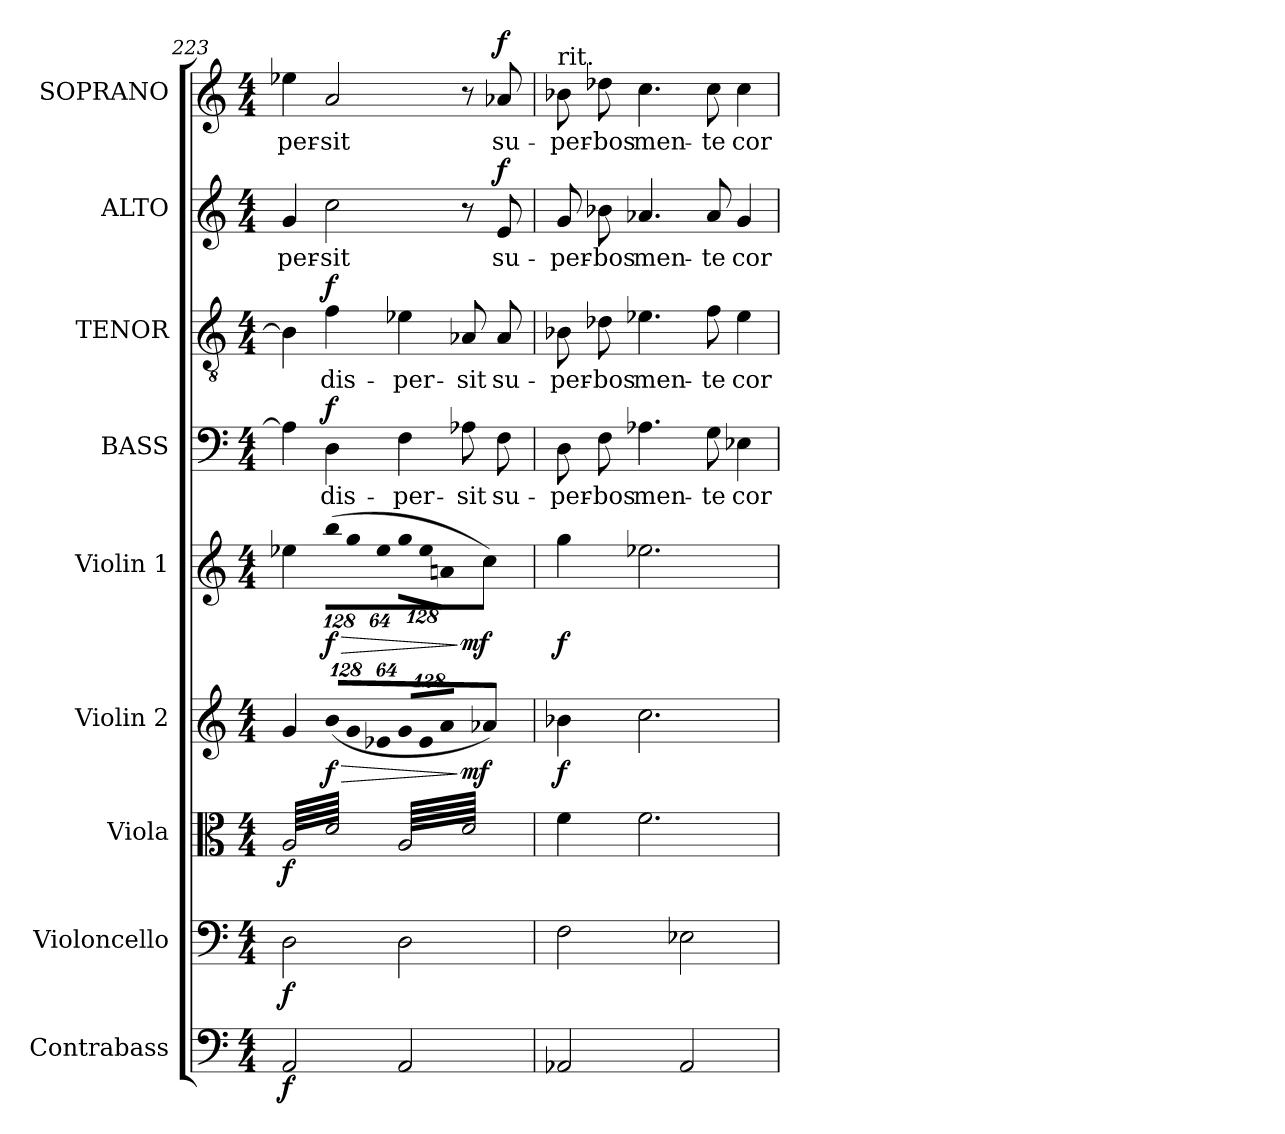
**kern	**dynam	**kern	**dynam	**kern	**dynam	**kern	**dynam	**kern	**dynam	**kern	**text	**dynam	**kern	**text	**dynam	**kern	**text	**dynam	**kern	**text	**dynam
*part9	*part9	*part8	*part8	*part7	*part7	*part6	*part6	*part5	*part5	*part4	*part4	*part4	*part3	*part3	*part3	*part2	*part2	*part2	*part1	*part1	*part1
*staff9	*staff9	*staff8	*staff8	*staff7	*staff7	*staff6	*staff6	*staff5	*staff5	*staff4	*staff4	*staff4	*staff3	*staff3	*staff3	*staff2	*staff2	*staff2	*staff1	*staff1	*staff1
*I"Contrabass	*	*I"Violoncello	*	*I"Viola	*	*I"Violin 2	*	*I"Violin 1	*	*I"BASS	*	*	*I"TENOR	*	*	*I"ALTO	*	*	*I"SOPRANO	*	*
*I'Cb.	*	*I'Vc.	*	*I'Vla.	*	*I'Vln. 2	*	*I'Vln. 1	*	*I'B.	*	*	*I'T.	*	*	*I'A.	*	*	*I'S.	*	*
!!LO:LB:g=z
*clefF4	*	*clefF4	*	*clefC3	*	*clefG2	*	*clefG2	*	*clefF4	*	*	*clefGv2	*	*	*clefG2	*	*	*clefG2	*	*
*ITrd7c12	*	*	*	*	*	*	*	*	*	*	*	*	*ITrd7c12	*	*	*	*	*	*	*	*
*k[]	*	*k[]	*	*k[]	*	*k[]	*	*k[]	*	*k[]	*	*	*k[]	*	*	*k[]	*	*	*k[]	*	*
*C:	*	*C:	*	*C:	*	*C:	*	*C:	*	*C:	*	*	*C:	*	*	*C:	*	*	*C:	*	*
*M4/4	*	*M4/4	*	*M4/4	*	*M4/4	*	*M4/4	*	*M4/4	*	*	*M4/4	*	*	*M4/4	*	*	*M4/4	*	*
=223	=223	=223	=223	=223	=223	=223	=223	=223	=223	=223	=223	=223	=223	=223	=223	=223	=223	=223	=223	=223	=223
!	!	!	!	!	!	!	!	!	!	!	!	!	!	!	!	!	!LO:LY:b:color=#000000	!	!	!	!
!	!	!	!	!	!	!	!	!	!	!	!	!	!	!	!	!	!	!	!	!LO:LY:b:color=#000000	!
*	*	*	*	*tremolo	*	*	*	*	*	*	*	*	*	*	*	*	*	*	*	*	*
2AAAi/	f	2Di\	f	(64Ai/LLLL	f	4gi/	.	4ee-Xi\	.	4A-i\]	.	.	4BBi\]	.	.	4gi/	-per-	.	4ee-Xi\	-per-	.
.	.	.	.	64di/)	.	.	.	.	.	.	.	.	.	.	.	.	.	.	.	.	.
.	.	.	.	64Ai/	.	.	.	.	.	.	.	.	.	.	.	.	.	.	.	.	.
.	.	.	.	64di/)	.	.	.	.	.	.	.	.	.	.	.	.	.	.	.	.	.
.	.	.	.	64Ai/	.	.	.	.	.	.	.	.	.	.	.	.	.	.	.	.	.
.	.	.	.	64di/)	.	.	.	.	.	.	.	.	.	.	.	.	.	.	.	.	.
.	.	.	.	64Ai/	.	.	.	.	.	.	.	.	.	.	.	.	.	.	.	.	.
.	.	.	.	64di/)	.	.	.	.	.	.	.	.	.	.	.	.	.	.	.	.	.
.	.	.	.	64Ai/	.	.	.	.	.	.	.	.	.	.	.	.	.	.	.	.	.
.	.	.	.	64di/)	.	.	.	.	.	.	.	.	.	.	.	.	.	.	.	.	.
.	.	.	.	64Ai/	.	.	.	.	.	.	.	.	.	.	.	.	.	.	.	.	.
.	.	.	.	64di/)	.	.	.	.	.	.	.	.	.	.	.	.	.	.	.	.	.
.	.	.	.	64Ai/	.	.	.	.	.	.	.	.	.	.	.	.	.	.	.	.	.
.	.	.	.	64di/)	.	.	.	.	.	.	.	.	.	.	.	.	.	.	.	.	.
.	.	.	.	64Ai/	.	.	.	.	.	.	.	.	.	.	.	.	.	.	.	.	.
.	.	.	.	64di/)	.	.	.	.	.	.	.	.	.	.	.	.	.	.	.	.	.
*	*	*	*	*	*	*Xbrackettup	*	*	*	*	*	*	*	*	*	*	*	*	*	*	*
!	!	!	!	!	!	!LO:N:vis=8	!LO:HP:b	!	!	!	!	!	!	!	!	!	!	!	!	!	!
*	*	*	*	*	*	*	*	*Xbrackettup	*	*	*	*	*	*	*	*	*	*	*	*	*
!	!	!	!	!	!	!	!	!LO:N:vis=8	!LO:HP:b	!	!	!	!	!	!	!	!	!	!	!	!
!	!	!	!	!	!	!	!	!	!	!	!LO:LY:b:color=#000000	!	!	!	!	!	!	!	!	!	!
!	!	!	!	!	!	!	!	!	!	!	!	!	!	!LO:LY:b:color=#000000	!	!	!	!	!	!	!
!	!	!	!	!	!	!	!	!	!	!	!	!	!	!	!	!	!LO:LY:b:color=#000000	!	!	!	!
!	!	!	!	!	!	!	!	!	!	!	!	!	!	!	!	!	!	!	!	!LO:LY:b:color=#000000	!
.	.	.	.	64Ai/	.	(1024%85bi/L	> f	(1024%85bbi\L	> f	4Di\	dis-	f	4Fi\	dis-	f	2cci\	-sit	.	2ai/	-sit	.
.	.	.	.	64di/)	.	.	.	.	.	.	.	.	.	.	.	.	.	.	.	.	.
.	.	.	.	64Ai/	.	.	.	.	.	.	.	.	.	.	.	.	.	.	.	.	.
.	.	.	.	64di/)	.	.	.	.	.	.	.	.	.	.	.	.	.	.	.	.	.
.	.	.	.	64Ai/	.	.	.	.	.	.	.	.	.	.	.	.	.	.	.	.	.
.	.	.	.	64di/)	.	.	.	.	.	.	.	.	.	.	.	.	.	.	.	.	.
!	!	!	!	!	!	!LO:N:vis=8	!	!LO:N:vis=8	!	!	!	!	!	!	!	!	!	!	!	!	!
.	.	.	.	.	.	1024%85gi/	.	1024%85ggi\	.	.	.	.	.	.	.	.	.	.	.	.	.
.	.	.	.	64Ai/	.	.	.	.	.	.	.	.	.	.	.	.	.	.	.	.	.
.	.	.	.	64di/)	.	.	.	.	.	.	.	.	.	.	.	.	.	.	.	.	.
.	.	.	.	64Ai/	.	.	.	.	.	.	.	.	.	.	.	.	.	.	.	.	.
.	.	.	.	64di/)	.	.	.	.	.	.	.	.	.	.	.	.	.	.	.	.	.
.	.	.	.	64Ai/	.	.	.	.	.	.	.	.	.	.	.	.	.	.	.	.	.
!	!	!	!	!	!	!LO:N:vis=8	!	!LO:N:vis=8	!	!	!	!	!	!	!	!	!	!	!	!	!
.	.	.	.	.	.	512%43e-Xi/J	.	512%43ee-i\J	.	.	.	.	.	.	.	.	.	.	.	.	.
.	.	.	.	64di/)	.	.	.	.	.	.	.	.	.	.	.	.	.	.	.	.	.
.	.	.	.	64Ai/	.	.	.	.	.	.	.	.	.	.	.	.	.	.	.	.	.
.	.	.	.	64di/)	.	.	.	.	.	.	.	.	.	.	.	.	.	.	.	.	.
.	.	.	.	64Ai/	.	.	.	.	.	.	.	.	.	.	.	.	.	.	.	.	.
.	.	.	.	64di/)JJJJ	.	.	.	.	.	.	.	.	.	.	.	.	.	.	.	.	.
!	!	!	!	!	!	!LO:N:vis=8	!	!LO:N:vis=8	!	!	!	!	!	!	!	!	!	!	!	!	!
!	!	!	!	!	!	!	!	!	!	!	!LO:LY:b:color=#000000	!	!	!	!	!	!	!	!	!	!
!	!	!	!	!	!	!	!	!	!	!	!	!	!	!LO:LY:b:color=#000000	!	!	!	!	!	!	!
2AAAi/	.	2Di\	.	(64Ai/LLLL	.	1024%85gi/L	.	1024%85ggi\L	.	4Fi\	-per-	.	4E-Xi\	-per-	.	.	.	.	.	.	.
.	.	.	.	64di/)	.	.	.	.	.	.	.	.	.	.	.	.	.	.	.	.	.
.	.	.	.	64Ai/	.	.	.	.	.	.	.	.	.	.	.	.	.	.	.	.	.
.	.	.	.	64di/)	.	.	.	.	.	.	.	.	.	.	.	.	.	.	.	.	.
.	.	.	.	64Ai/	.	.	.	.	.	.	.	.	.	.	.	.	.	.	.	.	.
.	.	.	.	64di/)	.	.	.	.	.	.	.	.	.	.	.	.	.	.	.	.	.
!	!	!	!	!	!	!LO:N:vis=8	!	!LO:N:vis=8	!	!	!	!	!	!	!	!	!	!	!	!	!
.	.	.	.	.	.	1024%85e-i/	.	1024%85ee-i\	.	.	.	.	.	.	.	.	.	.	.	.	.
.	.	.	.	64Ai/	.	.	.	.	.	.	.	.	.	.	.	.	.	.	.	.	.
.	.	.	.	64di/)	.	.	.	.	.	.	.	.	.	.	.	.	.	.	.	.	.
.	.	.	.	64Ai/	.	.	.	.	.	.	.	.	.	.	.	.	.	.	.	.	.
.	.	.	.	64di/)	.	.	.	.	.	.	.	.	.	.	.	.	.	.	.	.	.
.	.	.	.	64Ai/	.	.	.	.	.	.	.	.	.	.	.	.	.	.	.	.	.
!	!	!	!	!	!	!LO:N:vis=8	!	!LO:N:vis=8	!	!	!	!	!	!	!	!	!	!	!	!	!
.	.	.	.	.	.	512%43ai/J	.	512%43ani\J	.	.	.	.	.	.	.	.	.	.	.	.	.
.	.	.	.	64di/)	.	.	.	.	.	.	.	.	.	.	.	.	.	.	.	.	.
.	.	.	.	64Ai/	.	.	.	.	.	.	.	.	.	.	.	.	.	.	.	.	.
.	.	.	.	64di/)	.	.	.	.	.	.	.	.	.	.	.	.	.	.	.	.	.
.	.	.	.	64Ai/	.	.	.	.	.	.	.	.	.	.	.	.	.	.	.	.	.
.	.	.	.	64di/)	.	.	.	.	.	.	.	.	.	.	.	.	.	.	.	.	.
!	!	!	!	!	!	!	!	!	!	!	!LO:LY:b:color=#000000	!	!	!	!	!	!	!	!	!	!
!	!	!	!	!	!	!	!	!	!	!	!	!	!	!LO:LY:b:color=#000000	!	!	!	!	!	!	!
.	.	.	.	64Ai/	.	4a-Xi/)	] mf	4cci\)	] mf	8A-Xi\	-sit	.	8AA-Xi/	-sit	.	8r	.	.	8r	.	.
.	.	.	.	64di/)	.	.	.	.	.	.	.	.	.	.	.	.	.	.	.	.	.
.	.	.	.	64Ai/	.	.	.	.	.	.	.	.	.	.	.	.	.	.	.	.	.
.	.	.	.	64di/)	.	.	.	.	.	.	.	.	.	.	.	.	.	.	.	.	.
.	.	.	.	64Ai/	.	.	.	.	.	.	.	.	.	.	.	.	.	.	.	.	.
.	.	.	.	64di/)	.	.	.	.	.	.	.	.	.	.	.	.	.	.	.	.	.
.	.	.	.	64Ai/	.	.	.	.	.	.	.	.	.	.	.	.	.	.	.	.	.
.	.	.	.	64di/)	.	.	.	.	.	.	.	.	.	.	.	.	.	.	.	.	.
!	!	!	!	!	!	!	!	!	!	!	!LO:LY:b:color=#000000	!	!	!	!	!	!	!	!	!	!
!	!	!	!	!	!	!	!	!	!	!	!	!	!	!LO:LY:b:color=#000000	!	!	!	!	!	!	!
!	!	!	!	!	!	!	!	!	!	!	!	!	!	!	!	!	!LO:LY:b:color=#000000	!	!	!	!
!	!	!	!	!	!	!	!	!	!	!	!	!	!	!	!	!	!	!	!	!LO:LY:b:color=#000000	!
.	.	.	.	64Ai/	.	.	.	.	.	8Fi\	su-	.	8AA-i/	su-	.	8ei/	su-	f	8a-Xi/	su-	f
.	.	.	.	64di/)	.	.	.	.	.	.	.	.	.	.	.	.	.	.	.	.	.
.	.	.	.	64Ai/	.	.	.	.	.	.	.	.	.	.	.	.	.	.	.	.	.
.	.	.	.	64di/)	.	.	.	.	.	.	.	.	.	.	.	.	.	.	.	.	.
.	.	.	.	64Ai/	.	.	.	.	.	.	.	.	.	.	.	.	.	.	.	.	.
.	.	.	.	64di/)	.	.	.	.	.	.	.	.	.	.	.	.	.	.	.	.	.
.	.	.	.	64Ai/	.	.	.	.	.	.	.	.	.	.	.	.	.	.	.	.	.
.	.	.	.	64di/)JJJJ	.	.	.	.	.	.	.	.	.	.	.	.	.	.	.	.	.
*	*	*	*	*Xtremolo	*	*	*	*	*	*	*	*	*	*	*	*	*	*	*	*	*
=224	=224	=224	=224	=224	=224	=224	=224	=224	=224	=224	=224	=224	=224	=224	=224	=224	=224	=224	=224	=224	=224
!	!	!	!	!	!	!	!	!	!	!	!LO:LY:b:color=#000000	!	!	!	!	!	!	!	!	!	!
!	!	!	!	!	!	!	!	!	!	!	!	!	!	!LO:LY:b:color=#000000	!	!	!	!	!	!	!
!	!	!	!	!	!	!	!	!	!	!	!	!	!	!	!	!	!LO:LY:b:color=#000000	!	!	!	!
!	!	!	!	!	!	!	!	!	!	!	!	!	!	!	!	!	!	!	!LO:TX:t=rit.	!	!
!	!	!	!	!	!	!	!	!	!	!	!	!	!	!	!	!	!	!	!	!LO:LY:b:color=#000000	!
2AAA-Xi/	.	2Fi\	.	4fi\	.	4b-Xi\	f	4ggi\	f	8Di\	-per-	.	8BB-Xi\	-per-	.	8gi/	-per-	.	8b-Xi\	-per-	.
.	.	.	.	.	.	.	.	.	.	.	.	.	.	.	.	.	.	.	.	.	.
.	.	.	.	.	.	.	.	.	.	.	.	.	.	.	.	.	.	.	.	.	.
.	.	.	.	.	.	.	.	.	.	.	.	.	.	.	.	.	.	.	.	.	.
.	.	.	.	.	.	.	.	.	.	.	.	.	.	.	.	.	.	.	.	.	.
.	.	.	.	.	.	.	.	.	.	.	.	.	.	.	.	.	.	.	.	.	.
.	.	.	.	.	.	.	.	.	.	.	.	.	.	.	.	.	.	.	.	.	.
.	.	.	.	.	.	.	.	.	.	.	.	.	.	.	.	.	.	.	.	.	.
!	!	!	!	!	!	!	!	!	!	!	!LO:LY:b:color=#000000	!	!	!	!	!	!	!	!	!	!
!	!	!	!	!	!	!	!	!	!	!	!	!	!	!LO:LY:b:color=#000000	!	!	!	!	!	!	!
!	!	!	!	!	!	!	!	!	!	!	!	!	!	!	!	!	!LO:LY:b:color=#000000	!	!	!	!
!	!	!	!	!	!	!	!	!	!	!	!	!	!	!	!	!	!	!	!	!LO:LY:b:color=#000000	!
.	.	.	.	.	.	.	.	.	.	8Fi\	-bos	.	8D-Xi\	-bos	.	8b-Xi\	-bos	.	8dd-Xi\	-bos	.
.	.	.	.	.	.	.	.	.	.	.	.	.	.	.	.	.	.	.	.	.	.
.	.	.	.	.	.	.	.	.	.	.	.	.	.	.	.	.	.	.	.	.	.
.	.	.	.	.	.	.	.	.	.	.	.	.	.	.	.	.	.	.	.	.	.
.	.	.	.	.	.	.	.	.	.	.	.	.	.	.	.	.	.	.	.	.	.
.	.	.	.	.	.	.	.	.	.	.	.	.	.	.	.	.	.	.	.	.	.
.	.	.	.	.	.	.	.	.	.	.	.	.	.	.	.	.	.	.	.	.	.
.	.	.	.	.	.	.	.	.	.	.	.	.	.	.	.	.	.	.	.	.	.
!	!	!	!	!	!	!	!	!	!	!	!LO:LY:b:color=#000000	!	!	!	!	!	!	!	!	!	!
!	!	!	!	!	!	!	!	!	!	!	!	!	!	!LO:LY:b:color=#000000	!	!	!	!	!	!	!
!	!	!	!	!	!	!	!	!	!	!	!	!	!	!	!	!	!LO:LY:b:color=#000000	!	!	!	!
!	!	!	!	!	!	!	!	!	!	!	!	!	!	!	!	!	!	!	!	!LO:LY:b:color=#000000	!
.	.	.	.	2.fi\	.	2.cci\	.	2.ee-Xi\	.	4.A-Xi\	men-	.	4.E-Xi\	men-	.	4.a-Xi/	men-	.	4.cci\	men-	.
2AAA-i/	.	2E-Xi\	.	.	.	.	.	.	.	.	.	.	.	.	.	.	.	.	.	.	.
!	!	!	!	!	!	!	!	!	!	!	!LO:LY:b:color=#000000	!	!	!	!	!	!	!	!	!	!
!	!	!	!	!	!	!	!	!	!	!	!	!	!	!LO:LY:b:color=#000000	!	!	!	!	!	!	!
!	!	!	!	!	!	!	!	!	!	!	!	!	!	!	!	!	!LO:LY:b:color=#000000	!	!	!	!
!	!	!	!	!	!	!	!	!	!	!	!	!	!	!	!	!	!	!	!	!LO:LY:b:color=#000000	!
.	.	.	.	.	.	.	.	.	.	8Gi\	-te	.	8Fi\	-te	.	8a-i/	-te	.	8cci\	-te	.
!	!	!	!	!	!	!	!	!	!	!	!LO:LY:b:color=#000000	!	!	!	!	!	!	!	!	!	!
!	!	!	!	!	!	!	!	!	!	!	!	!	!	!LO:LY:b:color=#000000	!	!	!	!	!	!	!
!	!	!	!	!	!	!	!	!	!	!	!	!	!	!	!	!	!LO:LY:b:color=#000000	!	!	!	!
!	!	!	!	!	!	!	!	!	!	!	!	!	!	!	!	!	!	!	!	!LO:LY:b:color=#000000	!
.	.	.	.	.	.	.	.	.	.	4E-Xi\	cor-	.	4E-i\	cor-	.	4gi/	cor-	.	4cci\	cor-	.
=	=	=	=	=	=	=	=	=	=	=	=	=	=	=	=	=	=	=	=	=	=
*-	*-	*-	*-	*-	*-	*-	*-	*-	*-	*-	*-	*-	*-	*-	*-	*-	*-	*-	*-	*-	*-
